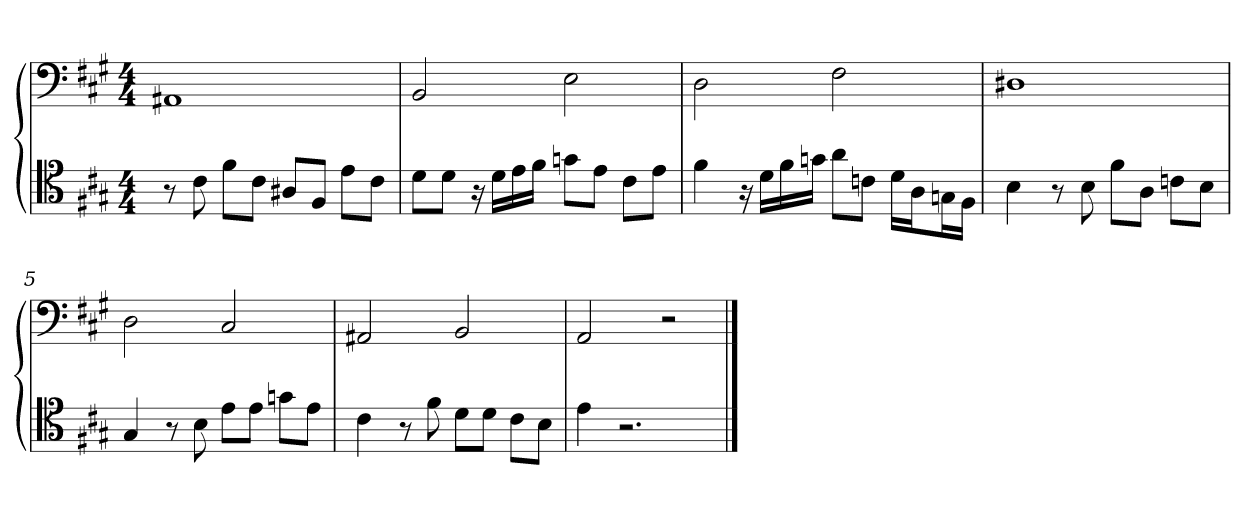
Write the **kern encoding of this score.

**kern	**kern
*part1	*part1
*staff2	*staff1
*clefC4	*clefF4
*k[f#c#g#]	*k[f#c#g#]
*A:	*A:
*M4/4	*M4/4
=1	=1
8r	1AA#X
8c#	.
8f#\L	.
8c#\J	.
8A#X/L	.
8F#/J	.
8e\L	.
8c#\J	.
=2	=2
8d\L	2BB
8d\J	.
16r	.
16d\LL	.
16e\	.
16f#\JJ	.
8gn\L	2E
8e\J	.
8c#\L	.
8e\J	.
=3	=3
4f#	2D
16r	.
16d\LL	.
16f#\	.
16gn\JJ	.
8a\L	2F#
8cn\J	.
16d\LL	.
16A\J	.
16Gn\L	.
16F#\JJ	.
=4	=4
4B	1D#X
8r	.
8B	.
8f#\L	.
8A\J	.
8cn\L	.
8B\J	.
=5	=5
4G#	2D
8r	.
8B	.
8e\L	2C#
8e\J	.
8gn\L	.
8e\J	.
=6	=6
4c#	2AA#X
8r	.
8f#	.
8d\L	2BB
8d\J	.
8c#\L	.
8B\J	.
=7	=7
4e	2AA
2.r	.
.	2r
==	==
*-	*-
